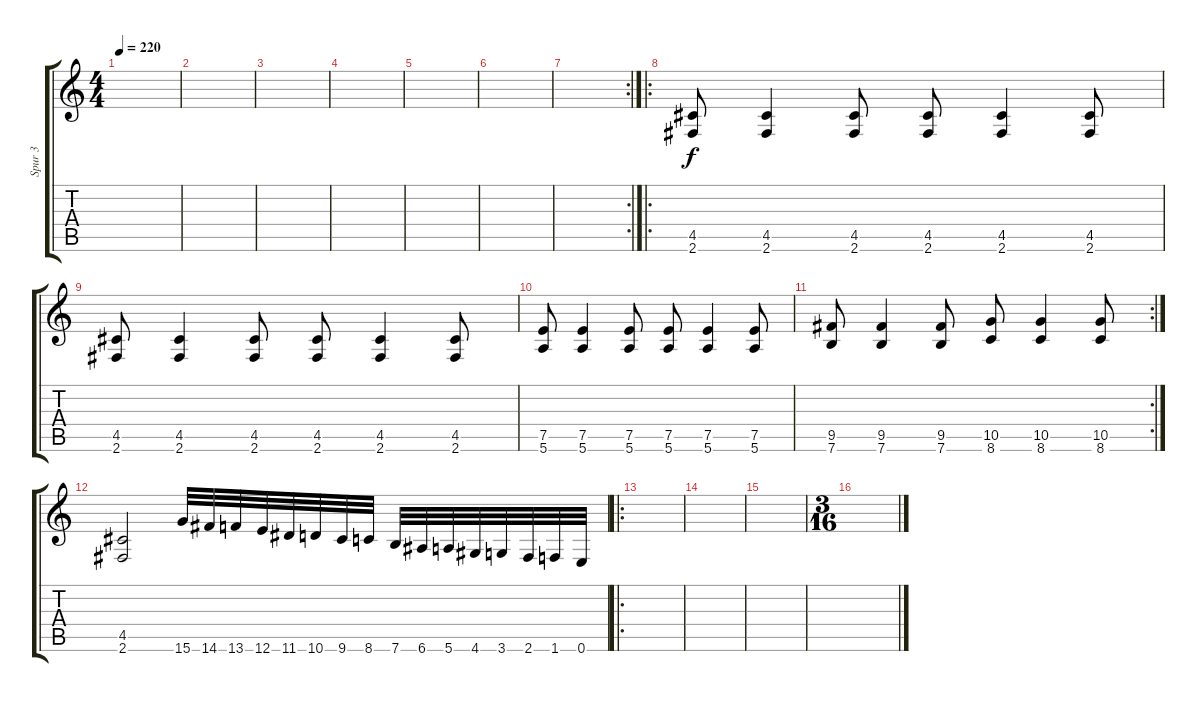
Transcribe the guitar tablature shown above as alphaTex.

\track ("Spur 3" "Spur 3") {instrument overdrivenguitar}
\staff {score tabs}
\tuning (E4 B3 G3 D3 A2 E2) {hide}
\ts (4 4)
\tempo 220
\clef g2
\ks c
|
|
|
|
|
|
\rc 2
|
\ro
(4.5 2.6).8 (4.5 2.6).4 (4.5 2.6).8 (4.5 2.6).8 (4.5 2.6).4 (4.5 2.6).8 |
(4.5 2.6).8 (4.5 2.6).4 (4.5 2.6).8 (4.5 2.6).8 (4.5 2.6).4 (4.5 2.6).8 |
(7.5 5.6).8 (7.5 5.6).4 (7.5 5.6).8 (7.5 5.6).8 (7.5 5.6).4 (7.5 5.6).8 |
\rc 2
(9.5 7.6).8 (9.5 7.6).4 (9.5 7.6).8 (10.5 8.6).8 (10.5 8.6).4 (10.5 8.6).8 |
(4.5 2.6).2 15.6.32 14.6.32 13.6.32 12.6.32 11.6.32 10.6.32 9.6.32 8.6.32 7.6.32 6.6.32 5.6.32 4.6.32 3.6.32 2.6.32 1.6.32 0.6.32 |
\ro
|
|
|
\ts (3 16)
